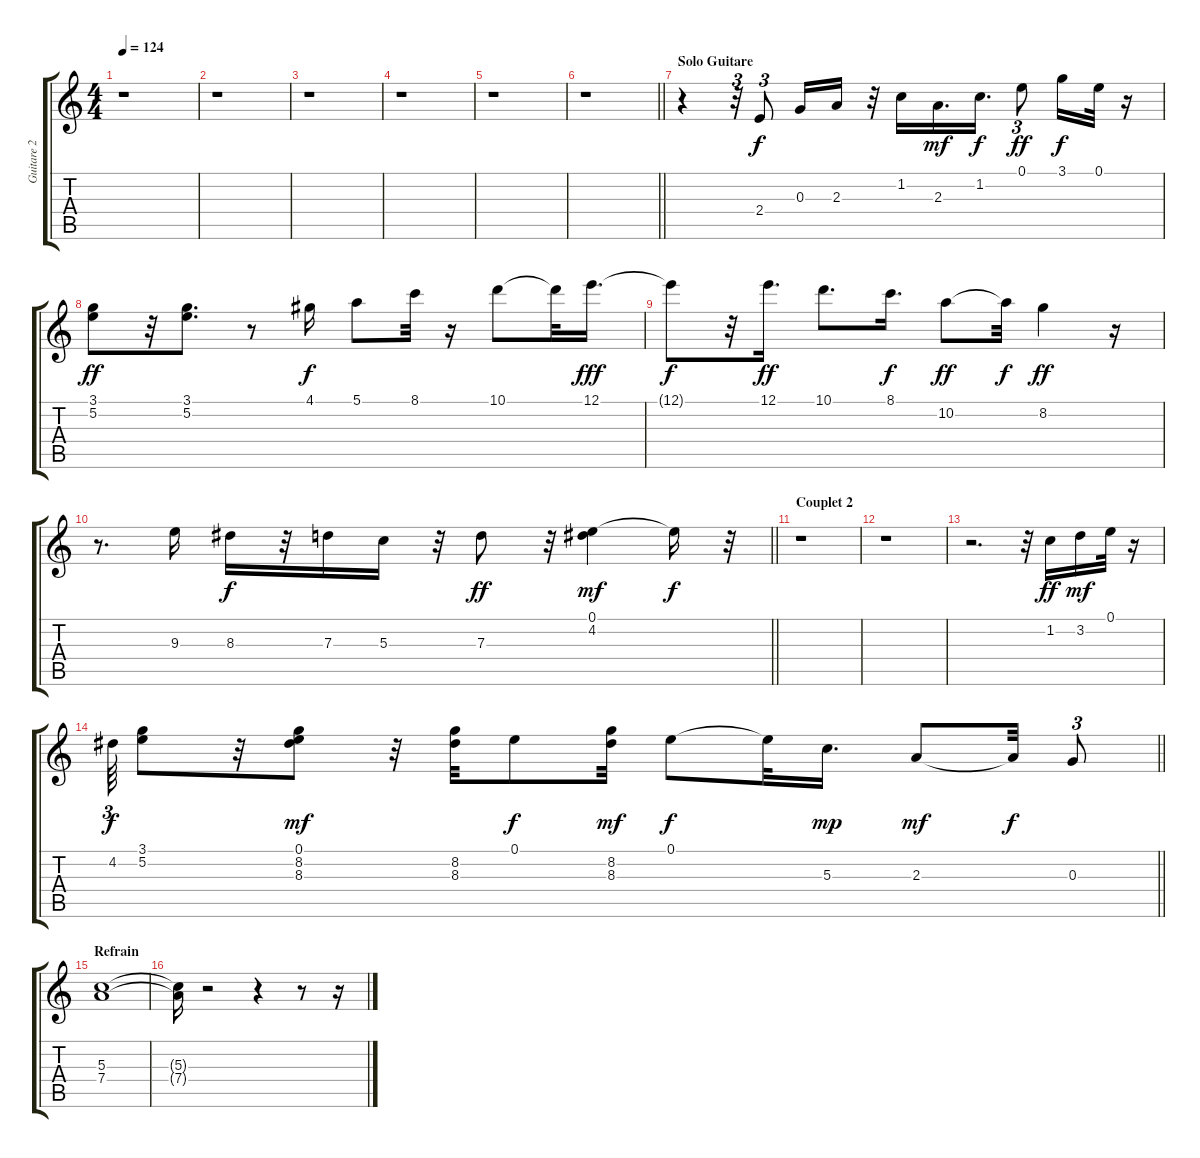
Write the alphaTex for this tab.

\track ("Guitare 2" "Guitare 2") {instrument acousticguitarsteel}
\staff {score tabs}
\tuning (E4 B3 G3 D3 A2 E2) {hide}
\ts (4 4)
\tempo 124
\clef g2
\ks c
r.1{dy f} |
r.1 |
r.1 |
r.1 |
r.1 |
\barLineRight lightlight
r.1 |
\section ("" "Solo Guitare")
r.4 r.32{tu (3 2)} 2.4.8{tu (3 2)} 0.3.16 2.3.16 r.32 1.2.16 2.3.16{d dy mf} 1.2.16{d dy f} 0.1.8{tu (3 2) dy ff} 3.1.16{dy f} 0.1.32 r.16 |
(3.1 5.2).8{dy ff} r.32 (3.1 5.2).8{d} r.8 4.1.16{dy f} 5.1.8 8.1.32 r.16 10.1.8 10.1{t}.32 12.1.16{d dy fff} |
12.1{t}.8{dy f} r.32 12.1.16{d dy ff} 10.1.8{d} 8.1.16{d dy f} 10.2.8{dy ff} 10.2{t}.32{dy f} 8.2.4{dy ff} r.16 |
\barLineRight lightlight
r.8{d} 9.3.16 8.3.16{dy f} r.32 7.3.16 5.3.16 r.32 7.3.8{dy ff} r.32 (0.1 4.2).4{dy mf} 0.1{t}.16{dy f} r.32 |
\section ("" "Couplet 2")
r.1 |
r.1 |
r.2{d} r.32 1.2.16{dy ff} 3.2.16{dy mf} 0.1.32 r.16 |
\barLineRight lightlight
4.2.64{tu (3 2) dy f} (3.1 5.2).8 r.32 (0.1 8.2 8.3).8{dy mf} r.32 (8.2 8.3).32 0.1.8{dy f} (8.2 8.3).32{dy mf} 0.1.8{dy f} 0.1{t}.32 5.3.16{d dy mp} 2.3.8{dy mf} 2.3{t}.32{dy f} 0.3.8{tu (3 2)} |
\section ("" "Refrain")
(5.3 7.4).1 |
(5.3{t} 7.4{t}).16 r.2 r.4 r.8 r.16
